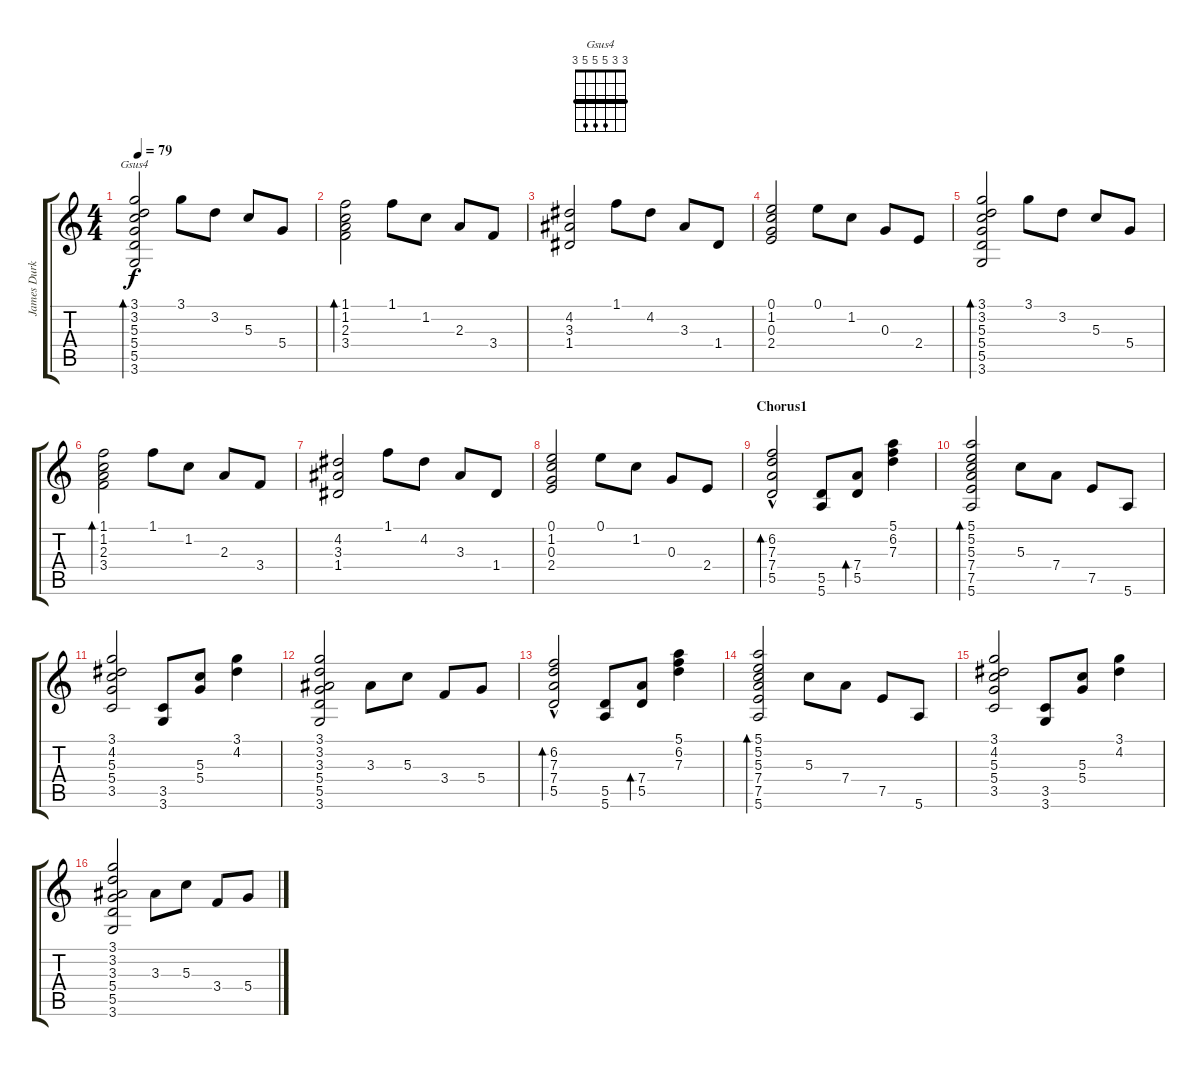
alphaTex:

\track ("James Durkin (Acoustic/ R. Guitar)" "James Durk") {instrument acousticguitarsteel}
\staff {score tabs}
\tuning (E4 B3 G3 D3 A2 E2) {hide}
\chord ("Gsus4" 3 3 5 5 5 3) {barre 3}
\ts (4 4)
\tempo 79
\clef g2
\ks c
(3.1 3.2 5.3 5.4 5.5 3.6).2{bd 120 ch "Gsus4" dy f} 3.1.8 3.2.8 5.3.8 5.4.8 |
(1.1 1.2 2.3 3.4).2{bd 120} 1.1.8 1.2.8 2.3.8 3.4.8 |
(4.2 3.3 1.4).2 1.1.8 4.2.8 3.3.8 1.4.8 |
(0.1 1.2 0.3 2.4).2 0.1.8 1.2.8 0.3.8 2.4.8 |
(3.1 3.2 5.3 5.4 5.5 3.6).2{bd 120} 3.1.8 3.2.8 5.3.8 5.4.8 |
(1.1 1.2 2.3 3.4).2{bd 120} 1.1.8 1.2.8 2.3.8 3.4.8 |
(4.2 3.3 1.4).2 1.1.8 4.2.8 3.3.8 1.4.8 |
(0.1 1.2 0.3 2.4).2 0.1.8 1.2.8 0.3.8 2.4.8 |
\section ("" "Chorus1")
(6.2 7.3 7.4 5.5{hac}).2{bd 120} (5.5 5.6).8 (7.4 5.5).8{bd 120} (5.1 6.2 7.3).4 |
(5.1 5.2 5.3 7.4 7.5 5.6).2{bd 120} 5.3.8 7.4.8 7.5.8 5.6.8 |
(3.1 4.2 5.3 5.4 3.5).2 (3.5 3.6).8 (5.3 5.4).8 (3.1 4.2).4 |
(3.1 3.2 3.3 5.4 5.5 3.6).2 3.3.8 5.3.8 3.4.8 5.4.8 |
(6.2 7.3 7.4 5.5{hac}).2{bd 120} (5.5 5.6).8 (7.4 5.5).8{bd 120} (5.1 6.2 7.3).4 |
(5.1 5.2 5.3 7.4 7.5 5.6).2{bd 120} 5.3.8 7.4.8 7.5.8 5.6.8 |
(3.1 4.2 5.3 5.4 3.5).2 (3.5 3.6).8 (5.3 5.4).8 (3.1 4.2).4 |
(3.1 3.2 3.3 5.4 5.5 3.6).2 3.3.8 5.3.8 3.4.8 5.4.8
